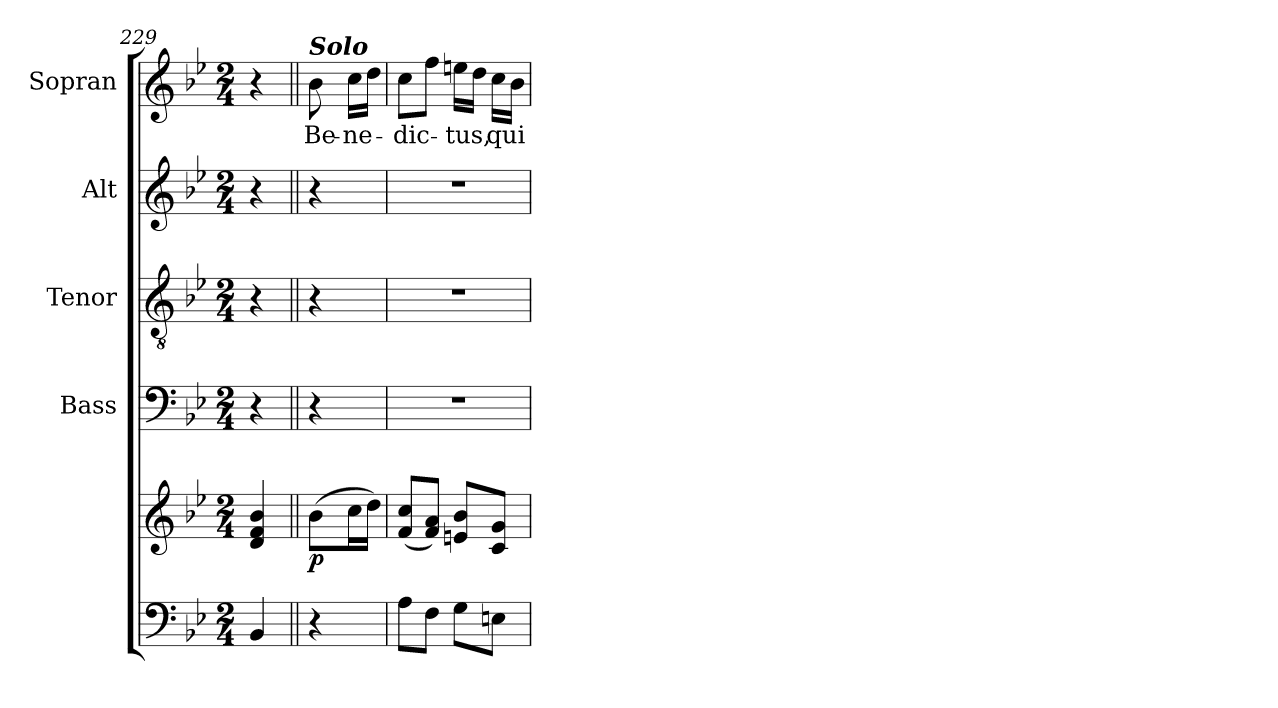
**kern	**kern	**dynam	**kern	**kern	**kern	**kern	**text
*part5	*part5	*part5	*part4	*part3	*part2	*part1	*part1
*staff6	*staff5	*staff5/6	*staff4	*staff3	*staff2	*staff1	*staff1
*	*	*	*I"Bass	*I"Tenor	*I"Alt	*I"Sopran	*
*	*	*	*I'B.	*I'T.	*I'A.	*I'S.	*
*clefF4	*clefG2	*	*clefF4	*clefGv2	*clefG2	*clefG2	*
*k[b-e-]	*k[b-e-]	*	*k[b-e-]	*k[b-e-]	*k[b-e-]	*k[b-e-]	*
*B-:	*B-:	*	*B-:	*B-:	*B-:	*B-:	*
*M2/4	*M2/4	*	*M2/4	*M2/4	*M2/4	*M2/4	*
=229	=229	=229	=229	=229	=229	=229	=229
4BB-/	4d/ 4f/ 4b-/	.	4r	4r	4r	4r	.
=230||	=230||	=230||	=230||	=230||	=230||	=230||	=230||
!	!	!	!	!	!	!LO:TX:a:Bi:t=Solo	!
!	!	!LO:DY:b	!	!	!	!	!LO:LY:b
4r	(>8b-\L	p	4r	4r	4r	8b-\	Be-
!	!	!	!	!	!	!	!LO:LY:b
.	16cc\L	.	.	.	.	16cc\LL	-ne-
.	16dd\JJ)	.	.	.	.	16dd\JJ	.
=231	=231	=231	=231	=231	=231	=231	=231
!	!	!	!	!	!	!	!LO:LY:b
8A\L	(<8f/ 8cc/L	.	2r	2r	2r	8cc\L	-dic-
8F\J	8f/ 8a/J)	.	.	.	.	8ff\J	.
!	!	!	!	!	!	!	!LO:LY:b
8G\L	8en/ 8b-/L	.	.	.	.	16een\LL	-tus,
.	.	.	.	.	.	16dd\JJ	.
!	!	!	!	!	!	!	!LO:LY:b
8En\J	8c/ 8g/J	.	.	.	.	16cc\LL	qui
.	.	.	.	.	.	16b-\JJ	.
=	=	=	=	=	=	=	=
*-	*-	*-	*-	*-	*-	*-	*-
